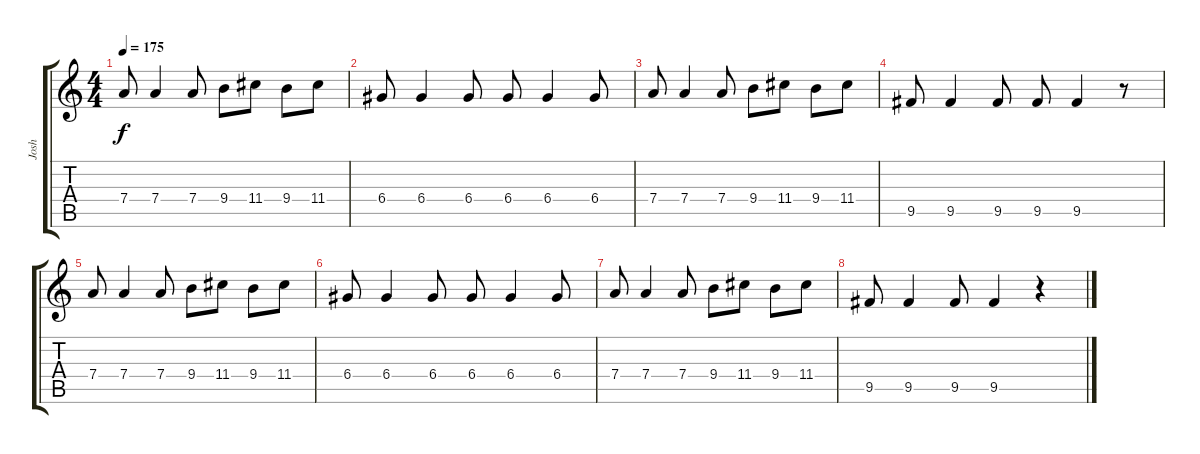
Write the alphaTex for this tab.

\track ("Josh" "Josh") {instrument acousticguitarnylon}
\staff {score tabs}
\tuning (E4 B3 G3 D3 A2 E2) {hide}
\ts (4 4)
\tempo 175
\clef g2
\ks c
7.4.8{dy f} 7.4.4 7.4.8 9.4.8 11.4.8 9.4.8 11.4.8 |
6.4.8 6.4.4 6.4.8 6.4.8 6.4.4 6.4.8 |
7.4.8 7.4.4 7.4.8 9.4.8 11.4.8 9.4.8 11.4.8 |
9.5.8 9.5.4 9.5.8 9.5.8 9.5.4 r.8 |
7.4.8 7.4.4 7.4.8 9.4.8 11.4.8 9.4.8 11.4.8 |
6.4.8 6.4.4 6.4.8 6.4.8 6.4.4 6.4.8 |
7.4.8 7.4.4 7.4.8 9.4.8 11.4.8 9.4.8 11.4.8 |
9.5.8 9.5.4 9.5.8 9.5.4 r.4
